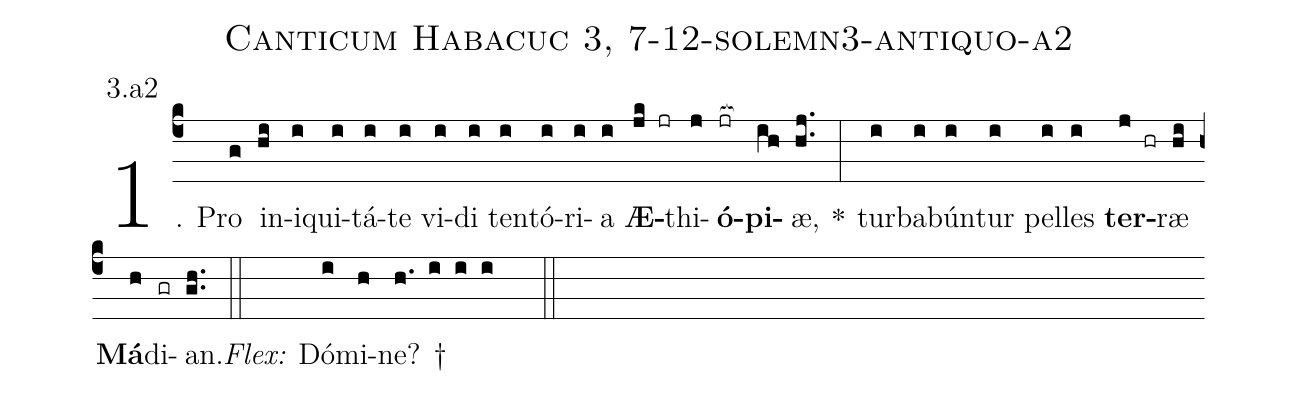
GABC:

name: Canticum Habacuc 3, 7-12-solemn3-antiquo-a2;
annotation: 3.a2;
%%
(c4)1. Pro(g) in(hi)i(i)qui(i)tá(i)te(i) vi(i)di(i) ten(i)tó(i)ri(i)a(i) <b>Æ</b>(jk jr)thi(j)<b>ó</b>(jr[ocb:1{])<b>pi</b>(ih[ocb:0}])æ,(hj..) *(:) tur(i)ba(i)bún(i)tur(i) pel(i)les(i) <b>ter</b>(j hr)ræ(hi) <b>Má</b>(h)di(gr)an.(gh..) (::)
<i>Flex:</i>()  Dó(i)mi(h)ne? †(h. i i i  ::)
